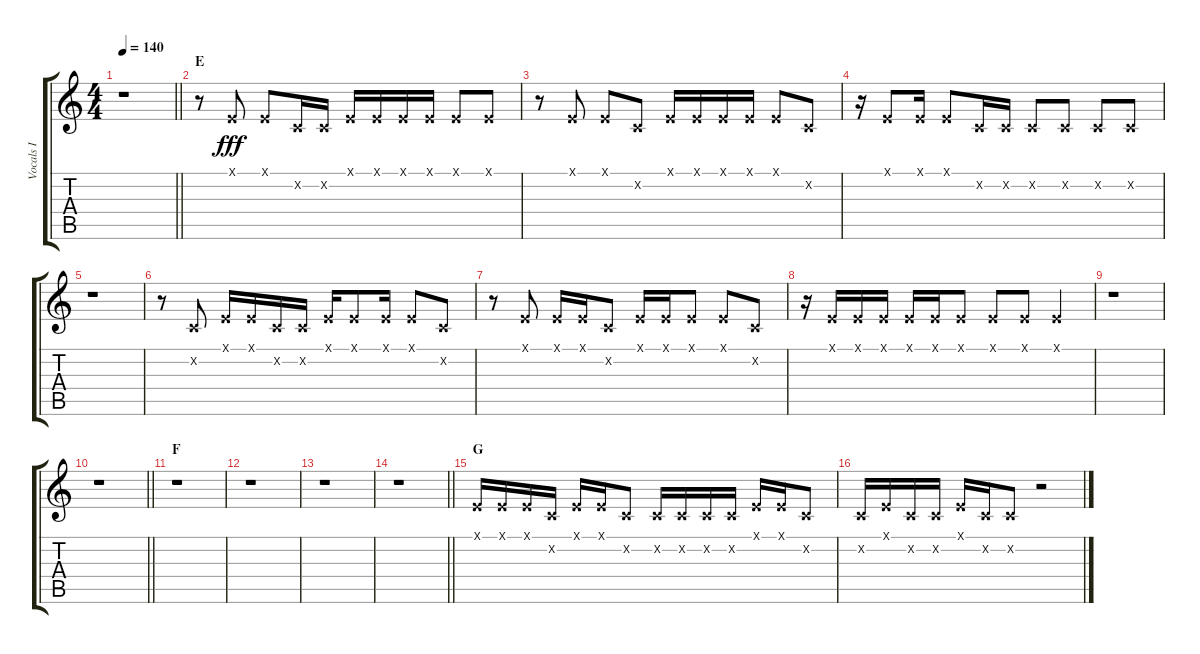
\track ("Vocals I" "Vocals I") {instrument voiceoohs}
\staff {score tabs}
\tuning (E4 B3 G3 D3 A2 E2) {hide}
\ts (4 4)
\tempo 140
\clef g2
\barLineRight lightlight
\ks c
r.1{dy fff} |
\section ("" "E")
r.8 0.1{x}.8 0.1{x}.8 1.2{x}.16 1.2{x}.16 0.1{x}.16 0.1{x}.16 0.1{x}.16 0.1{x}.16 0.1{x}.8 0.1{x}.8 |
r.8 0.1{x}.8 0.1{x}.8 1.2{x}.8 0.1{x}.16 0.1{x}.16 0.1{x}.16 0.1{x}.16 0.1{x}.8 1.2{x}.8 |
r.16 0.1{x}.8 0.1{x}.16 0.1{x}.8 1.2{x}.16 1.2{x}.16 1.2{x}.8 1.2{x}.8 1.2{x}.8 1.2{x}.8 |
r.1 |
r.8 1.2{x}.8 0.1{x}.16 0.1{x}.16 1.2{x}.16 1.2{x}.16 0.1{x}.16 0.1{x}.8 0.1{x}.16 0.1{x}.8 1.2{x}.8 |
r.8 0.1{x}.8 0.1{x}.16 0.1{x}.16 1.2{x}.8 0.1{x}.16 0.1{x}.16 0.1{x}.8 0.1{x}.8 1.2{x}.8 |
r.16 0.1{x}.16 0.1{x}.16 0.1{x}.16 0.1{x}.16 0.1{x}.16 0.1{x}.8 0.1{x}.8 0.1{x}.8 0.1{x}.4 |
r.1 |
\barLineRight lightlight
r.1 |
\section ("" "F")
r.1 |
r.1 |
r.1 |
\barLineRight lightlight
r.1 |
\section ("" "G")
0.1{x}.16 0.1{x}.16 0.1{x}.16 1.2{x}.16 0.1{x}.16 0.1{x}.16 1.2{x}.8 1.2{x}.16 1.2{x}.16 1.2{x}.16 1.2{x}.16 0.1{x}.16 0.1{x}.16 1.2{x}.8 |
1.2{x}.16 0.1{x}.16 1.2{x}.16 1.2{x}.16 0.1{x}.16 1.2{x}.16 1.2{x}.8 r.2
